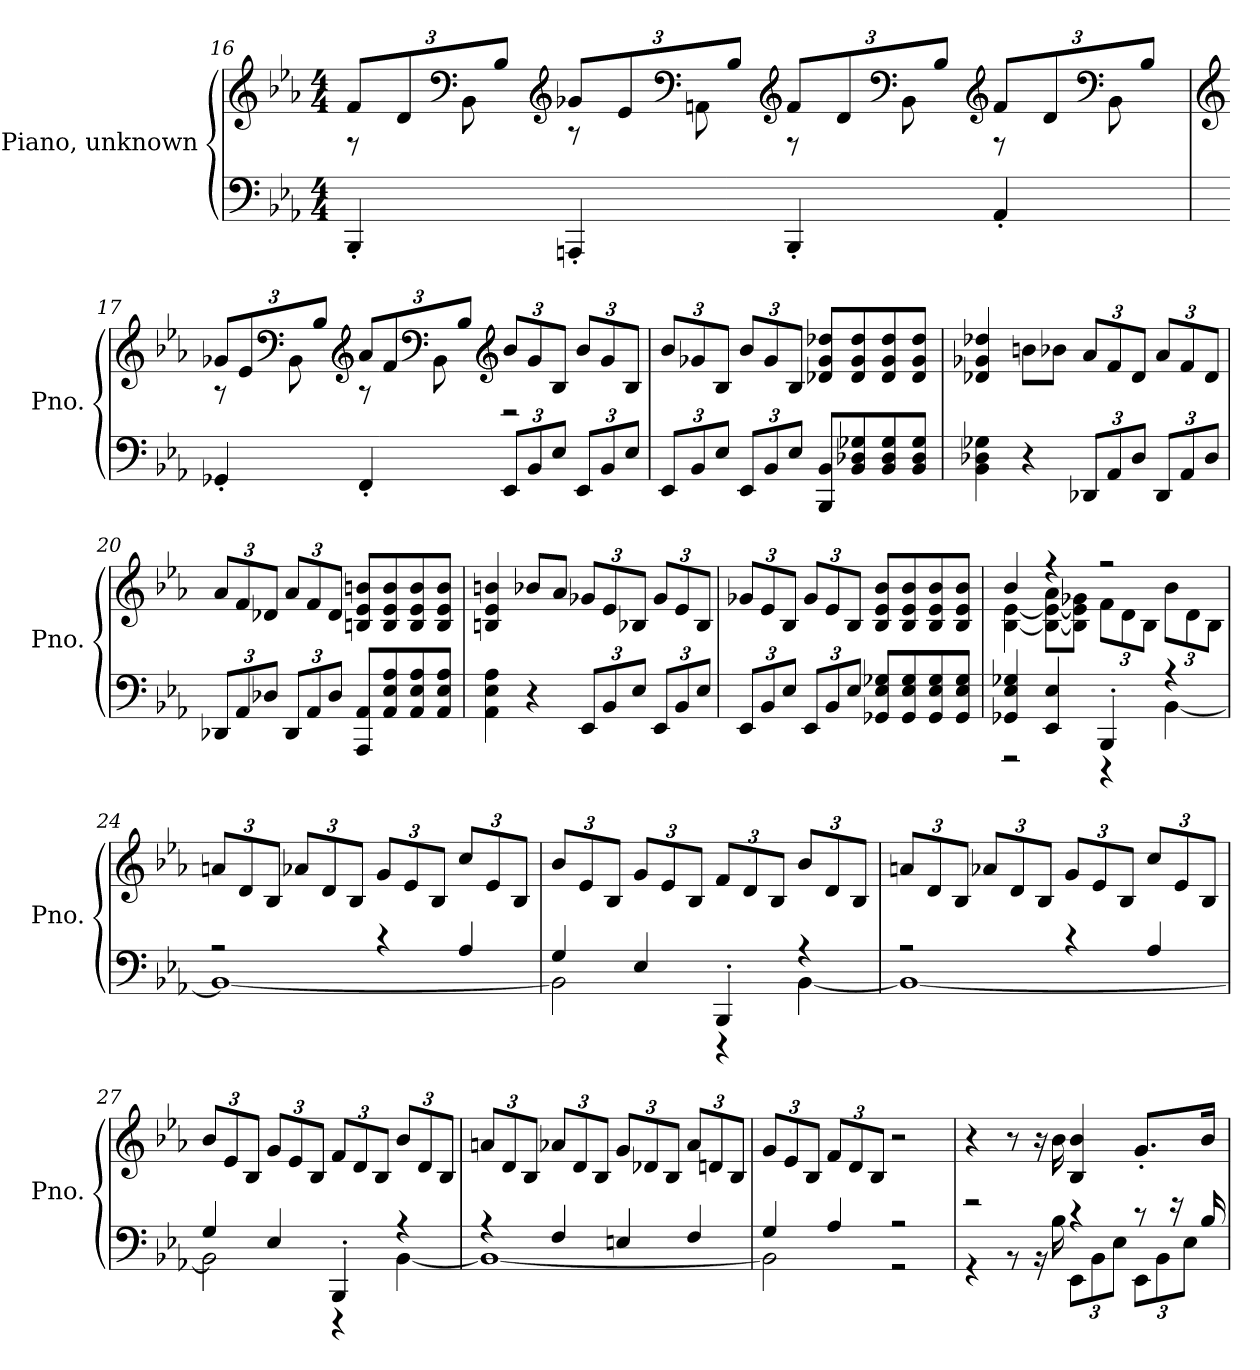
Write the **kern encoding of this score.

**kern	**kern
*part1	*part1
*staff2	*staff1
*I"Piano, unknown	*
*I'Pno.	*
!!LO:LB:g=z
*clefF4	*clefG2
*k[b-e-a-]	*k[b-e-a-]
*M4/4	*M4/4
*	*Xbrackettup
=16	=16
*	*^
4BBB-'/	12f/L	8r
.	12d/	.
*	*clefF4	*
.	.	8BB-\
.	12B-/J	.
*	*clefG2	*
4AAAn'/	12g-X/L	8r
.	12e-/	.
*	*clefF4	*
.	.	8AAn\
.	12B-/J	.
*	*clefG2	*
4BBB-'/	12f/L	8r
.	12d/	.
*	*clefF4	*
.	.	8BB-\
.	12B-/J	.
*	*clefG2	*
4AA-'/	12f/L	8r
.	12d/	.
*	*clefF4	*
.	.	8BB-\
.	12B-/J	.
!!LO:LB:g=z	!!
=17	=17	=17
*	*clefG2	*
4GG-X'/	12g-X/L	8r
.	12e-/	.
*	*clefF4	*
.	.	8BB-\
.	12B-/J	.
*	*clefG2	*
4FF'/	12a-/L	8r
.	12f/	.
*	*clefF4	*
.	.	8BB-\
.	12B-/J	.
*	*clefG2	*
*Xbrackettup	*	*
12EE-/L	12b-/L	2r
12BB-/	12g-/	.
12E-/J	12B-/J	.
12EE-/L	12b-/L	.
12BB-/	12g-/	.
12E-/J	12B-/J	.
*	*v	*v
=18	=18
12EE-/L	12b-/L
12BB-/	12g-X/
12E-/J	12B-/J
12EE-/L	12b-/L
12BB-/	12g-/
12E-/J	12B-/J
8BBB-/ 8BB-/L	8d-X/ 8g-/ 8dd-X/L
8BB-/ 8D-X/ 8G-X/	8d-/ 8g-/ 8dd-/
8BB-/ 8D-/ 8G-/	8d-/ 8g-/ 8dd-/
8BB-/ 8D-/ 8G-/J	8d-/ 8g-/ 8dd-/J
!!LO:LB:g=z
=19	=19
4BB-\ 4D-X\ 4G-X\	4d-X/ 4g-X/ 4dd-X/
4r	8bn\L
.	8b-X\J
12DD-X/L	12a-/L
12AA-/	12f/
12D-/J	12d-/J
12DD-/L	12a-/L
12AA-/	12f/
12D-/J	12d-/J
=20	=20
12DD-X/L	12a-/L
12AA-/	12f/
12D-X/J	12d-X/J
12DD-/L	12a-/L
12AA-/	12f/
12D-/J	12d-/J
8AAA-/ 8AA-/L	8Bn/ 8e-/ 8bn/L
8AA-/ 8E-/ 8A-/	8B/ 8e-/ 8b/
8AA-/ 8E-/ 8A-/	8B/ 8e-/ 8b/
8AA-/ 8E-/ 8A-/J	8B/ 8e-/ 8b/J
=21	=21
4AA-\ 4E-\ 4A-\	4Bn/ 4e-/ 4bn/
4r	8b-X/L
.	8a-/J
12EE-/L	12g-X/L
12BB-/	12e-/
12E-/J	12B-X/J
12EE-/L	12g-/L
12BB-/	12e-/
12E-/J	12B-/J
!!LO:LB:g=z
=22	=22
12EE-/L	12g-X/L
12BB-/	12e-/
12E-/J	12B-/J
12EE-/L	12g-/L
12BB-/	12e-/
12E-/J	12B-/J
8GG-X/ 8E-/ 8G-X/L	8B-/ 8e-/ 8b-/L
8GG-/ 8E-/ 8G-/	8B-/ 8e-/ 8b-/
8GG-/ 8E-/ 8G-/	8B-/ 8e-/ 8b-/
8GG-/ 8E-/ 8G-/J	8B-/ 8e-/ 8b-/J
=23	=23
*^	*^
4GG-X/ 4E-/ 4G-X/	2r	4b-/	[4B-\ [4e-\
4EE-/ 4E-/	.	4r	8B-\_ 8e-\_ 8a-\L
.	.	.	8B-\] 8e-\] 8g-X\J
4BBB-'/	4r	2r	12f\L
.	.	.	12d\
.	.	.	12B-\J
4r	[4BB-\	.	12b-\L
.	.	.	12d\
.	.	.	12B-\J
*	*	*v	*v
=24	=24	=24
2r	1BB-_	12an/L
.	.	12d/
.	.	12B-/J
.	.	12a-X/L
.	.	12d/
.	.	12B-/J
4r	.	12g/L
.	.	12e-/
.	.	12B-/J
4A-/	.	12cc/L
.	.	12e-/
.	.	12B-/J
!!LO:LB:g=z
=25	=25	=25
4G/	2BB-\]	12b-/L
.	.	12e-/
.	.	12B-/J
4E-/	.	12g/L
.	.	12e-/
.	.	12B-/J
4BBB-'/	4r	12f/L
.	.	12d/
.	.	12B-/J
4r	[4BB-\	12b-/L
.	.	12d/
.	.	12B-/J
=26	=26	=26
2r	1BB-_	12an/L
.	.	12d/
.	.	12B-/J
.	.	12a-X/L
.	.	12d/
.	.	12B-/J
4r	.	12g/L
.	.	12e-/
.	.	12B-/J
4A-/	.	12cc/L
.	.	12e-/
.	.	12B-/J
=27	=27	=27
4G/	2BB-\]	12b-/L
.	.	12e-/
.	.	12B-/J
4E-/	.	12g/L
.	.	12e-/
.	.	12B-/J
4BBB-'/	4r	12f/L
.	.	12d/
.	.	12B-/J
4r	[4BB-\	12b-/L
.	.	12d/
.	.	12B-/J
!!LO:PB:g=z
=28	=28	=28
4r	1BB-_	12an/L
.	.	12d/
.	.	12B-/J
4F/	.	12a-X/L
.	.	12d/
.	.	12B-/J
4En/	.	12g/L
.	.	12d-X/
.	.	12B-/J
4F/	.	12a-/L
.	.	12dn/
.	.	12B-/J
=29	=29	=29
4G/	2BB-\]	12g/L
.	.	12e-/
.	.	12B-/J
4A-/	.	12f/L
.	.	12d/
.	.	12B-/J
2r	2r	2r
=30	=30	=30
2r	4r	4r
.	8r	8r
.	16r	16r
.	16B-\	16b-\
4r	12EE-\L	4B-/ 4b-/
.	12BB-\	.
.	12E-\J	.
8r	12EE-\L	8.g'/L
.	12BB-\	.
16r	.	.
.	12E-\J	.
16B-/	.	16b-/Jk
*v	*v	*
=	=
*-	*-
